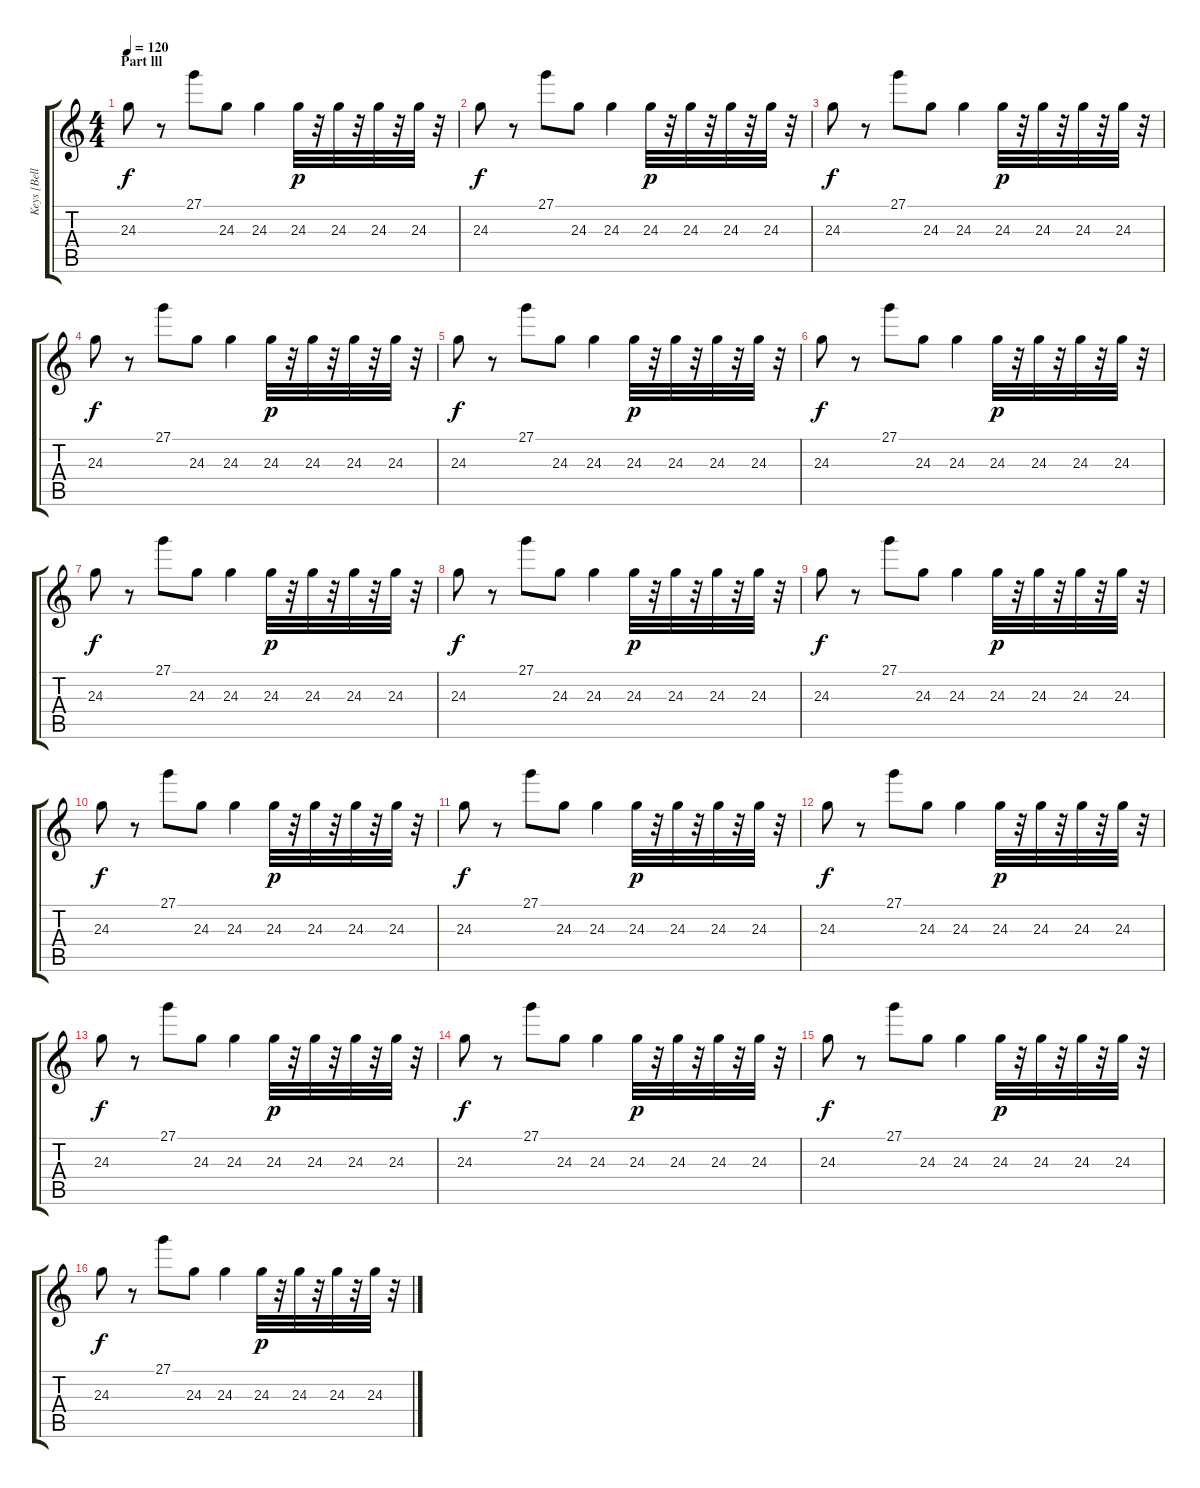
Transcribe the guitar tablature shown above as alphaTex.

\track ("Keys [Bells]" "Keys [Bell") {instrument celesta}
\staff {score tabs}
\tuning (E4 B3 G3 D3 A2 E2) {hide}
\ts (4 4)
\section ("" "Part lll")
\tempo 120
\clef g2
\ks c
24.3.8{dy f} r.8 27.1.8 24.3.8 24.3.4 24.3.32{dy p} r.32 24.3.32 r.32 24.3.32 r.32 24.3.32 r.32 |
24.3.8{dy f} r.8 27.1.8 24.3.8 24.3.4 24.3.32{dy p} r.32 24.3.32 r.32 24.3.32 r.32 24.3.32 r.32 |
24.3.8{dy f} r.8 27.1.8 24.3.8 24.3.4 24.3.32{dy p} r.32 24.3.32 r.32 24.3.32 r.32 24.3.32 r.32 |
24.3.8{dy f} r.8 27.1.8 24.3.8 24.3.4 24.3.32{dy p} r.32 24.3.32 r.32 24.3.32 r.32 24.3.32 r.32 |
24.3.8{dy f} r.8 27.1.8 24.3.8 24.3.4 24.3.32{dy p} r.32 24.3.32 r.32 24.3.32 r.32 24.3.32 r.32 |
24.3.8{dy f} r.8 27.1.8 24.3.8 24.3.4 24.3.32{dy p} r.32 24.3.32 r.32 24.3.32 r.32 24.3.32 r.32 |
24.3.8{dy f} r.8 27.1.8 24.3.8 24.3.4 24.3.32{dy p} r.32 24.3.32 r.32 24.3.32 r.32 24.3.32 r.32 |
24.3.8{dy f} r.8 27.1.8 24.3.8 24.3.4 24.3.32{dy p} r.32 24.3.32 r.32 24.3.32 r.32 24.3.32 r.32 |
24.3.8{dy f} r.8 27.1.8 24.3.8 24.3.4 24.3.32{dy p} r.32 24.3.32 r.32 24.3.32 r.32 24.3.32 r.32 |
24.3.8{dy f} r.8 27.1.8 24.3.8 24.3.4 24.3.32{dy p} r.32 24.3.32 r.32 24.3.32 r.32 24.3.32 r.32 |
24.3.8{dy f} r.8 27.1.8 24.3.8 24.3.4 24.3.32{dy p} r.32 24.3.32 r.32 24.3.32 r.32 24.3.32 r.32 |
24.3.8{dy f} r.8 27.1.8 24.3.8 24.3.4 24.3.32{dy p} r.32 24.3.32 r.32 24.3.32 r.32 24.3.32 r.32 |
24.3.8{dy f} r.8 27.1.8 24.3.8 24.3.4 24.3.32{dy p} r.32 24.3.32 r.32 24.3.32 r.32 24.3.32 r.32 |
24.3.8{dy f} r.8 27.1.8 24.3.8 24.3.4 24.3.32{dy p} r.32 24.3.32 r.32 24.3.32 r.32 24.3.32 r.32 |
24.3.8{dy f} r.8 27.1.8 24.3.8 24.3.4 24.3.32{dy p} r.32 24.3.32 r.32 24.3.32 r.32 24.3.32 r.32 |
24.3.8{dy f} r.8 27.1.8 24.3.8 24.3.4 24.3.32{dy p} r.32 24.3.32 r.32 24.3.32 r.32 24.3.32 r.32
